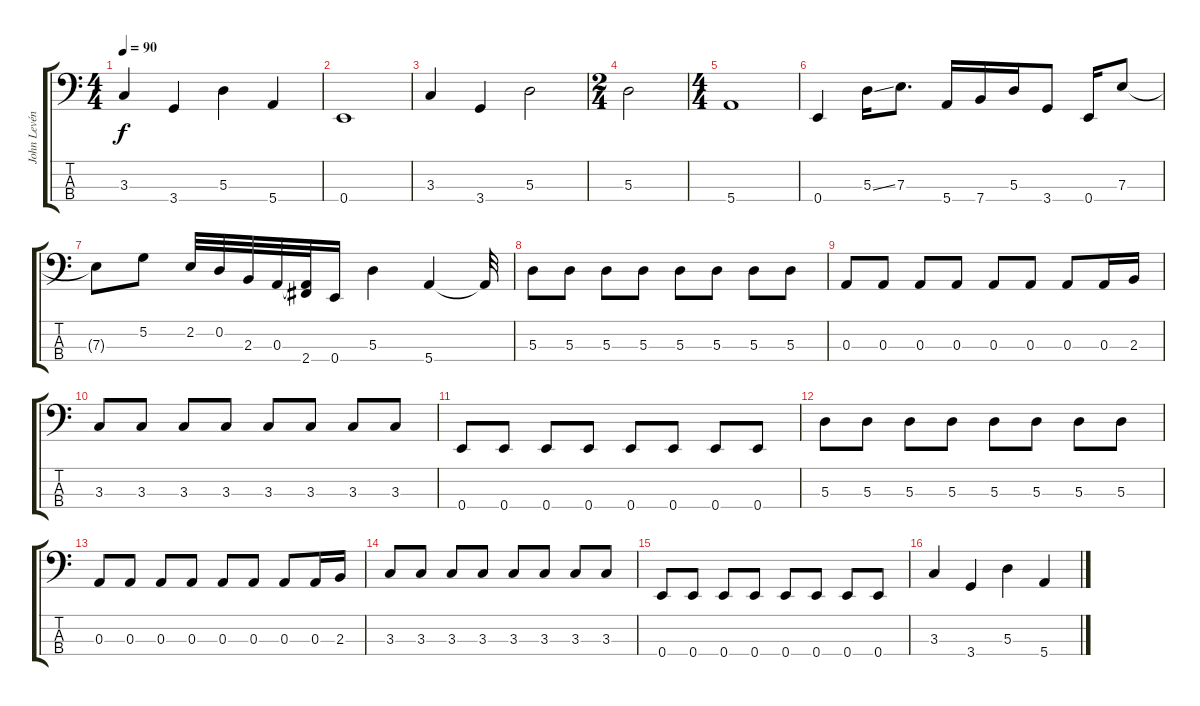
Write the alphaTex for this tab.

\track ("John Levén" "John Levén") {instrument electricbassfinger}
\staff {score tabs}
\tuning (G2 D2 A1 E1) {hide}
\ts (4 4)
\tempo 90
\clef f4
\ks c
3.3.4{dy f} 3.4.4 5.3.4 5.4.4 |
0.4.1 |
3.3.4 3.4.4 5.3.2 |
\ts (2 4)
5.3.2 |
\ts (4 4)
5.4.1 |
0.4.4 5.3{ss}.16 7.3.8{d} 5.4.16 7.4.16 5.3.16 3.4.8 0.4.16 7.3.8 |
7.3{t}.8 5.2.8 2.2.32 0.2.32 2.3.32 0.3.32 (0.3{t} 2.4).32 0.4.16 5.3.4 5.4.4 5.4{t}.32 |
5.3.8 5.3.8 5.3.8 5.3.8 5.3.8 5.3.8 5.3.8 5.3.8 |
0.3.8 0.3.8 0.3.8 0.3.8 0.3.8 0.3.8 0.3.8 0.3.16 2.3.16 |
3.3.8 3.3.8 3.3.8 3.3.8 3.3.8 3.3.8 3.3.8 3.3.8 |
0.4.8 0.4.8 0.4.8 0.4.8 0.4.8 0.4.8 0.4.8 0.4.8 |
5.3.8 5.3.8 5.3.8 5.3.8 5.3.8 5.3.8 5.3.8 5.3.8 |
0.3.8 0.3.8 0.3.8 0.3.8 0.3.8 0.3.8 0.3.8 0.3.16 2.3.16 |
3.3.8 3.3.8 3.3.8 3.3.8 3.3.8 3.3.8 3.3.8 3.3.8 |
0.4.8 0.4.8 0.4.8 0.4.8 0.4.8 0.4.8 0.4.8 0.4.8 |
3.3.4 3.4.4 5.3.4 5.4.4
